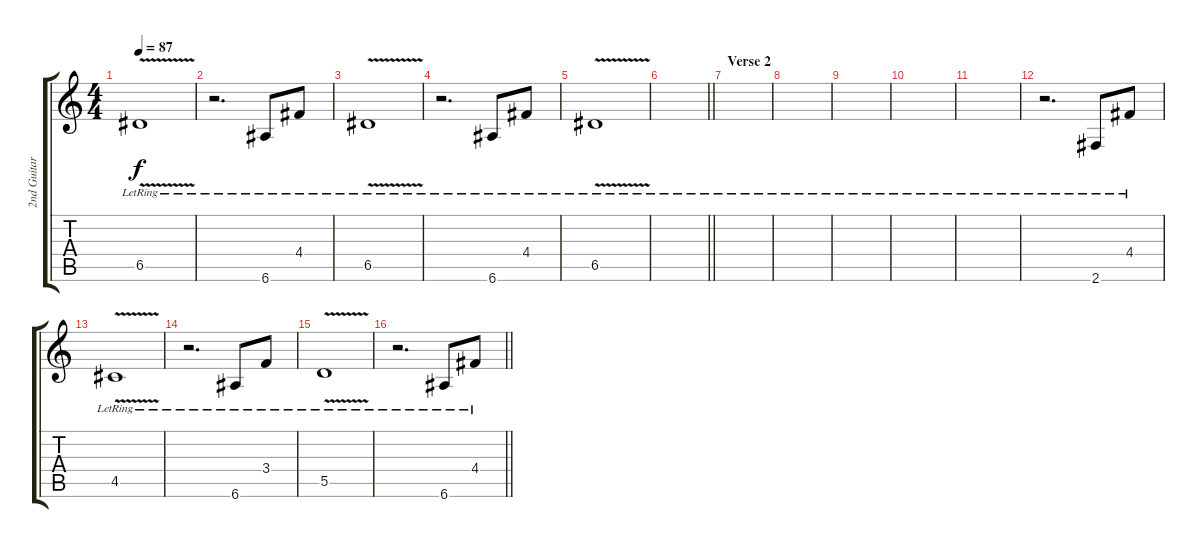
\track ("2nd Guitar (tremolo fx)" "2nd Guitar") {instrument electricguitarclean}
\staff {score tabs}
\tuning (E4 B3 G3 D3 A2 E2) {hide}
\ts (4 4)
\tempo 87
\clef g2
\ks c
6.5{v lr}.1{dy f} |
r.2{d} 6.6{lr}.8 4.4{lr}.8 |
6.5{v lr}.1 |
r.2{d} 6.6{lr}.8 4.4{lr}.8 |
6.5{v lr}.1 |
\barLineRight lightlight
|
\section ("" "Verse 2")
|
|
|
|
|
r.2{d} 2.6{lr}.8 4.4{lr}.8 |
4.5{v lr}.1 |
r.2{d} 6.6{lr}.8 3.4{lr}.8 |
5.5{v lr}.1 |
\barLineRight lightlight
r.2{d} 6.6{lr}.8 4.4{lr}.8
